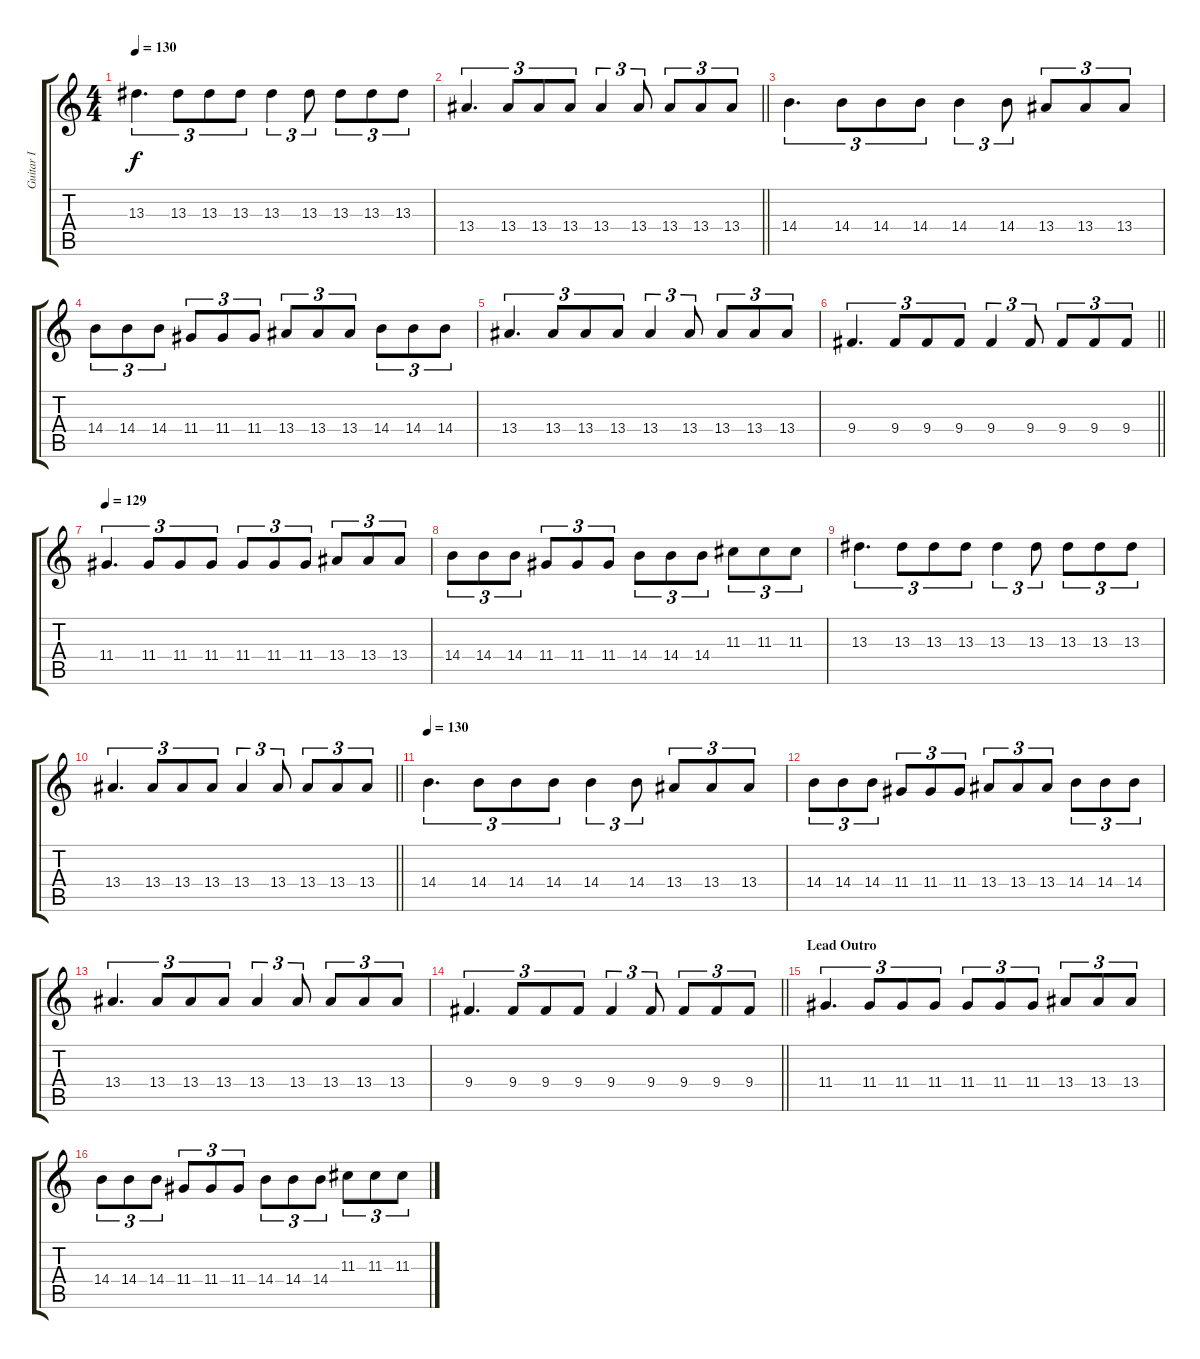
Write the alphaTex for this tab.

\track ("Guitar I" "Guitar I") {instrument distortionguitar}
\staff {score tabs}
\tuning (B3 Gb3 D3 A2 E2 B1) {hide}
\ts (4 4)
\tempo 130
\clef g2
\ks c
13.3.4{d tu (3 2) dy f} 13.3.8{tu (3 2)} 13.3.8{tu (3 2)} 13.3.8{tu (3 2)} 13.3.4{tu (3 2)} 13.3.8{tu (3 2)} 13.3.8{tu (3 2)} 13.3.8{tu (3 2)} 13.3.8{tu (3 2)} |
\barLineRight lightlight
13.4.4{d tu (3 2)} 13.4.8{tu (3 2)} 13.4.8{tu (3 2)} 13.4.8{tu (3 2)} 13.4.4{tu (3 2)} 13.4.8{tu (3 2)} 13.4.8{tu (3 2)} 13.4.8{tu (3 2)} 13.4.8{tu (3 2)} |
\section ("" "")
14.4.4{d tu (3 2)} 14.4.8{tu (3 2)} 14.4.8{tu (3 2)} 14.4.8{tu (3 2)} 14.4.4{tu (3 2)} 14.4.8{tu (3 2)} 13.4.8{tu (3 2)} 13.4.8{tu (3 2)} 13.4.8{tu (3 2)} |
14.4.8{tu (3 2)} 14.4.8{tu (3 2)} 14.4.8{tu (3 2)} 11.4.8{tu (3 2)} 11.4.8{tu (3 2)} 11.4.8{tu (3 2)} 13.4.8{tu (3 2)} 13.4.8{tu (3 2)} 13.4.8{tu (3 2)} 14.4.8{tu (3 2)} 14.4.8{tu (3 2)} 14.4.8{tu (3 2)} |
13.4.4{d tu (3 2)} 13.4.8{tu (3 2)} 13.4.8{tu (3 2)} 13.4.8{tu (3 2)} 13.4.4{tu (3 2)} 13.4.8{tu (3 2)} 13.4.8{tu (3 2)} 13.4.8{tu (3 2)} 13.4.8{tu (3 2)} |
\barLineRight lightlight
9.4.4{d tu (3 2)} 9.4.8{tu (3 2)} 9.4.8{tu (3 2)} 9.4.8{tu (3 2)} 9.4.4{tu (3 2)} 9.4.8{tu (3 2)} 9.4.8{tu (3 2)} 9.4.8{tu (3 2)} 9.4.8{tu (3 2)} |
\section ("" "")
\tempo 129
11.4.4{d tu (3 2)} 11.4.8{tu (3 2)} 11.4.8{tu (3 2)} 11.4.8{tu (3 2)} 11.4.8{tu (3 2)} 11.4.8{tu (3 2)} 11.4.8{tu (3 2)} 13.4.8{tu (3 2)} 13.4.8{tu (3 2)} 13.4.8{tu (3 2)} |
14.4.8{tu (3 2)} 14.4.8{tu (3 2)} 14.4.8{tu (3 2)} 11.4.8{tu (3 2)} 11.4.8{tu (3 2)} 11.4.8{tu (3 2)} 14.4.8{tu (3 2)} 14.4.8{tu (3 2)} 14.4.8{tu (3 2)} 11.3.8{tu (3 2)} 11.3.8{tu (3 2)} 11.3.8{tu (3 2)} |
13.3.4{d tu (3 2)} 13.3.8{tu (3 2)} 13.3.8{tu (3 2)} 13.3.8{tu (3 2)} 13.3.4{tu (3 2)} 13.3.8{tu (3 2)} 13.3.8{tu (3 2)} 13.3.8{tu (3 2)} 13.3.8{tu (3 2)} |
\barLineRight lightlight
13.4.4{d tu (3 2)} 13.4.8{tu (3 2)} 13.4.8{tu (3 2)} 13.4.8{tu (3 2)} 13.4.4{tu (3 2)} 13.4.8{tu (3 2)} 13.4.8{tu (3 2)} 13.4.8{tu (3 2)} 13.4.8{tu (3 2)} |
\section ("" "")
\tempo 130
14.4.4{d tu (3 2)} 14.4.8{tu (3 2)} 14.4.8{tu (3 2)} 14.4.8{tu (3 2)} 14.4.4{tu (3 2)} 14.4.8{tu (3 2)} 13.4.8{tu (3 2)} 13.4.8{tu (3 2)} 13.4.8{tu (3 2)} |
14.4.8{tu (3 2)} 14.4.8{tu (3 2)} 14.4.8{tu (3 2)} 11.4.8{tu (3 2)} 11.4.8{tu (3 2)} 11.4.8{tu (3 2)} 13.4.8{tu (3 2)} 13.4.8{tu (3 2)} 13.4.8{tu (3 2)} 14.4.8{tu (3 2)} 14.4.8{tu (3 2)} 14.4.8{tu (3 2)} |
13.4.4{d tu (3 2)} 13.4.8{tu (3 2)} 13.4.8{tu (3 2)} 13.4.8{tu (3 2)} 13.4.4{tu (3 2)} 13.4.8{tu (3 2)} 13.4.8{tu (3 2)} 13.4.8{tu (3 2)} 13.4.8{tu (3 2)} |
\barLineRight lightlight
9.4.4{d tu (3 2)} 9.4.8{tu (3 2)} 9.4.8{tu (3 2)} 9.4.8{tu (3 2)} 9.4.4{tu (3 2)} 9.4.8{tu (3 2)} 9.4.8{tu (3 2)} 9.4.8{tu (3 2)} 9.4.8{tu (3 2)} |
\section ("" "Lead Outro")
11.4.4{d tu (3 2)} 11.4.8{tu (3 2)} 11.4.8{tu (3 2)} 11.4.8{tu (3 2)} 11.4.8{tu (3 2)} 11.4.8{tu (3 2)} 11.4.8{tu (3 2)} 13.4.8{tu (3 2)} 13.4.8{tu (3 2)} 13.4.8{tu (3 2)} |
14.4.8{tu (3 2)} 14.4.8{tu (3 2)} 14.4.8{tu (3 2)} 11.4.8{tu (3 2)} 11.4.8{tu (3 2)} 11.4.8{tu (3 2)} 14.4.8{tu (3 2)} 14.4.8{tu (3 2)} 14.4.8{tu (3 2)} 11.3.8{tu (3 2)} 11.3.8{tu (3 2)} 11.3.8{tu (3 2)}
